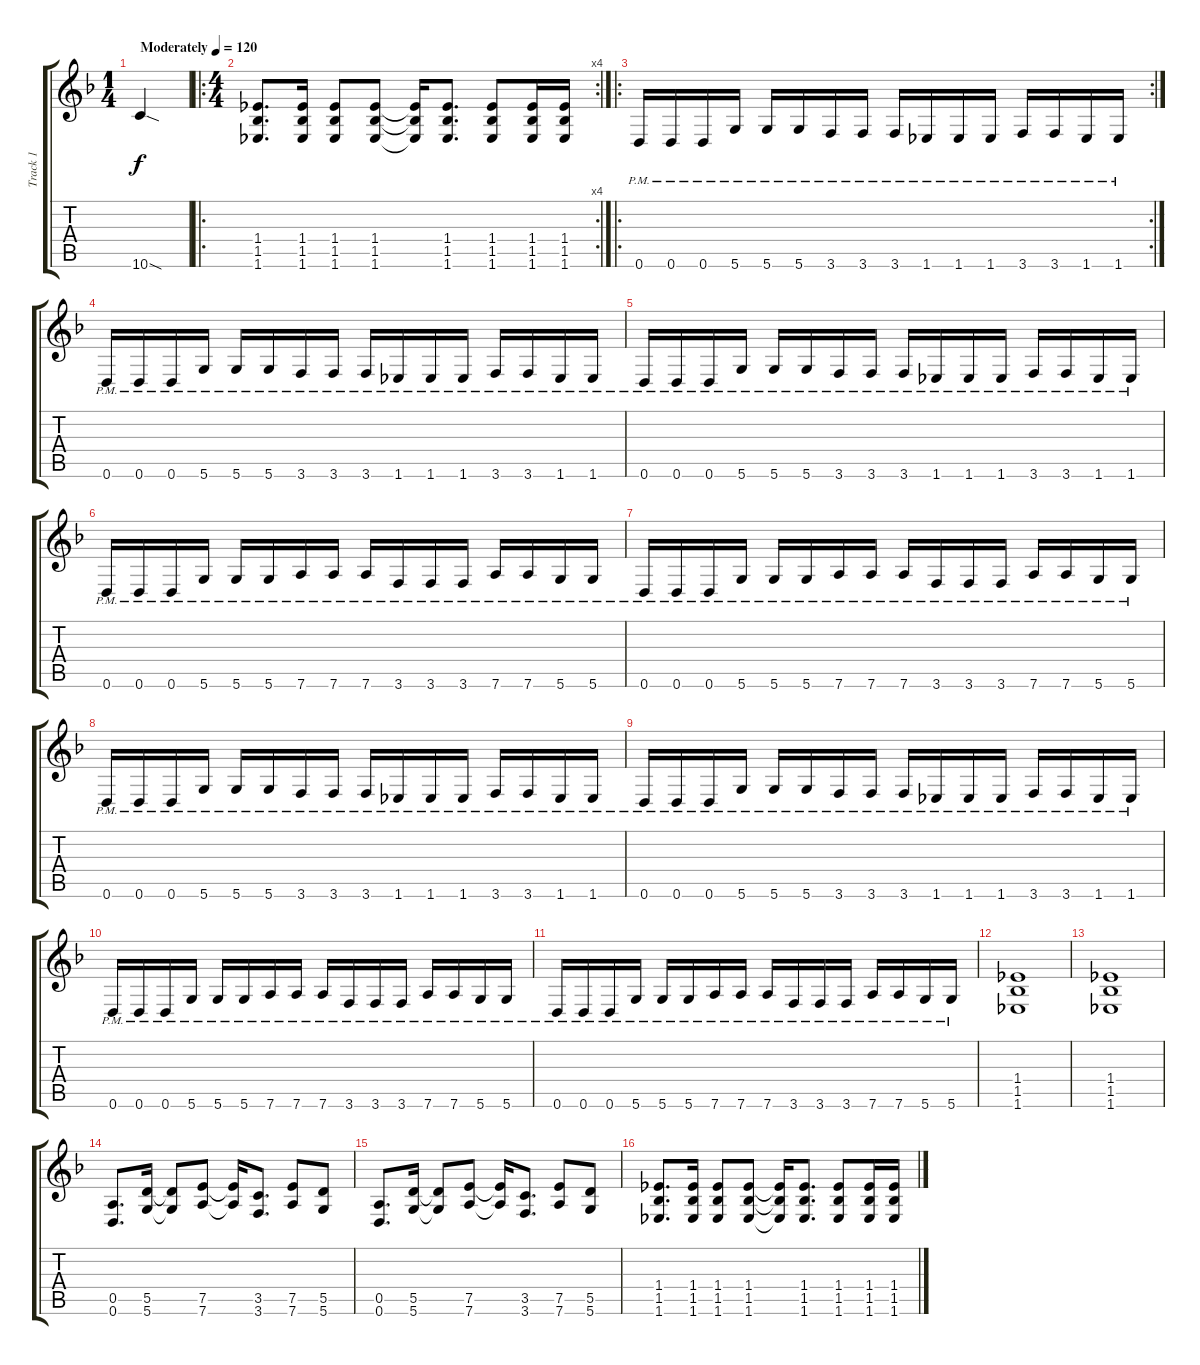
\track ("Track 1" "Track 1") {instrument distortionguitar}
\staff {score tabs}
\tuning (E4 B3 G3 D3 A2 D2) {hide}
\ts (1 4)
\tempo (120 "Moderately")
\clef g2
\ks f
10.6{sod}.4{dy f instrument distortionguitar} |
\ro
\rc 4
\ts (4 4)
(1.4 1.5 1.6).8{d} (1.4 1.5 1.6).16 (1.4 1.5 1.6).8 (1.4 1.5 1.6).8 (1.4{t} 1.5{t} 1.6{t}).16 (1.4 1.5 1.6).8{d} (1.4 1.5 1.6).8 (1.4 1.5 1.6).16 (1.4 1.5 1.6).16 |
\ro
\rc 2
0.6{pm}.16 0.6{pm}.16 0.6{pm}.16 5.6{pm}.16 5.6{pm}.16 5.6{pm}.16 3.6{pm}.16 3.6{pm}.16 3.6{pm}.16 1.6{pm}.16 1.6{pm}.16 1.6{pm}.16 3.6{pm}.16 3.6{pm}.16 1.6{pm}.16 1.6{pm}.16 |
0.6{pm}.16 0.6{pm}.16 0.6{pm}.16 5.6{pm}.16 5.6{pm}.16 5.6{pm}.16 3.6{pm}.16 3.6{pm}.16 3.6{pm}.16 1.6{pm}.16 1.6{pm}.16 1.6{pm}.16 3.6{pm}.16 3.6{pm}.16 1.6{pm}.16 1.6{pm}.16 |
0.6{pm}.16 0.6{pm}.16 0.6{pm}.16 5.6{pm}.16 5.6{pm}.16 5.6{pm}.16 3.6{pm}.16 3.6{pm}.16 3.6{pm}.16 1.6{pm}.16 1.6{pm}.16 1.6{pm}.16 3.6{pm}.16 3.6{pm}.16 1.6{pm}.16 1.6{pm}.16 |
0.6{pm}.16 0.6{pm}.16 0.6{pm}.16 5.6{pm}.16 5.6{pm}.16 5.6{pm}.16 7.6{pm}.16 7.6{pm}.16 7.6{pm}.16 3.6{pm}.16 3.6{pm}.16 3.6{pm}.16 7.6{pm}.16 7.6{pm}.16 5.6{pm}.16 5.6{pm}.16 |
0.6{pm}.16 0.6{pm}.16 0.6{pm}.16 5.6{pm}.16 5.6{pm}.16 5.6{pm}.16 7.6{pm}.16 7.6{pm}.16 7.6{pm}.16 3.6{pm}.16 3.6{pm}.16 3.6{pm}.16 7.6{pm}.16 7.6{pm}.16 5.6{pm}.16 5.6{pm}.16 |
0.6{pm}.16 0.6{pm}.16 0.6{pm}.16 5.6{pm}.16 5.6{pm}.16 5.6{pm}.16 3.6{pm}.16 3.6{pm}.16 3.6{pm}.16 1.6{pm}.16 1.6{pm}.16 1.6{pm}.16 3.6{pm}.16 3.6{pm}.16 1.6{pm}.16 1.6{pm}.16 |
0.6{pm}.16 0.6{pm}.16 0.6{pm}.16 5.6{pm}.16 5.6{pm}.16 5.6{pm}.16 3.6{pm}.16 3.6{pm}.16 3.6{pm}.16 1.6{pm}.16 1.6{pm}.16 1.6{pm}.16 3.6{pm}.16 3.6{pm}.16 1.6{pm}.16 1.6{pm}.16 |
0.6{pm}.16 0.6{pm}.16 0.6{pm}.16 5.6{pm}.16 5.6{pm}.16 5.6{pm}.16 7.6{pm}.16 7.6{pm}.16 7.6{pm}.16 3.6{pm}.16 3.6{pm}.16 3.6{pm}.16 7.6{pm}.16 7.6{pm}.16 5.6{pm}.16 5.6{pm}.16 |
0.6{pm}.16 0.6{pm}.16 0.6{pm}.16 5.6{pm}.16 5.6{pm}.16 5.6{pm}.16 7.6{pm}.16 7.6{pm}.16 7.6{pm}.16 3.6{pm}.16 3.6{pm}.16 3.6{pm}.16 7.6{pm}.16 7.6{pm}.16 5.6{pm}.16 5.6{pm}.16 |
(1.4 1.5 1.6).1 |
(1.4 1.5 1.6).1 |
(0.5 0.6).8{d} (5.5 5.6).16 (5.5{t} 5.6{t}).8 (7.5 7.6).8 (7.5{t} 7.6{t}).16 (3.5 3.6).8{d} (7.5 7.6).8 (5.5 5.6).8 |
(0.5 0.6).8{d} (5.5 5.6).16 (5.5{t} 5.6{t}).8 (7.5 7.6).8 (7.5{t} 7.6{t}).16 (3.5 3.6).8{d} (7.5 7.6).8 (5.5 5.6).8 |
(1.4 1.5 1.6).8{d} (1.4 1.5 1.6).16 (1.4 1.5 1.6).8 (1.4 1.5 1.6).8 (1.4{t} 1.5{t} 1.6{t}).16 (1.4 1.5 1.6).8{d} (1.4 1.5 1.6).8 (1.4 1.5 1.6).16 (1.4 1.5 1.6).16
